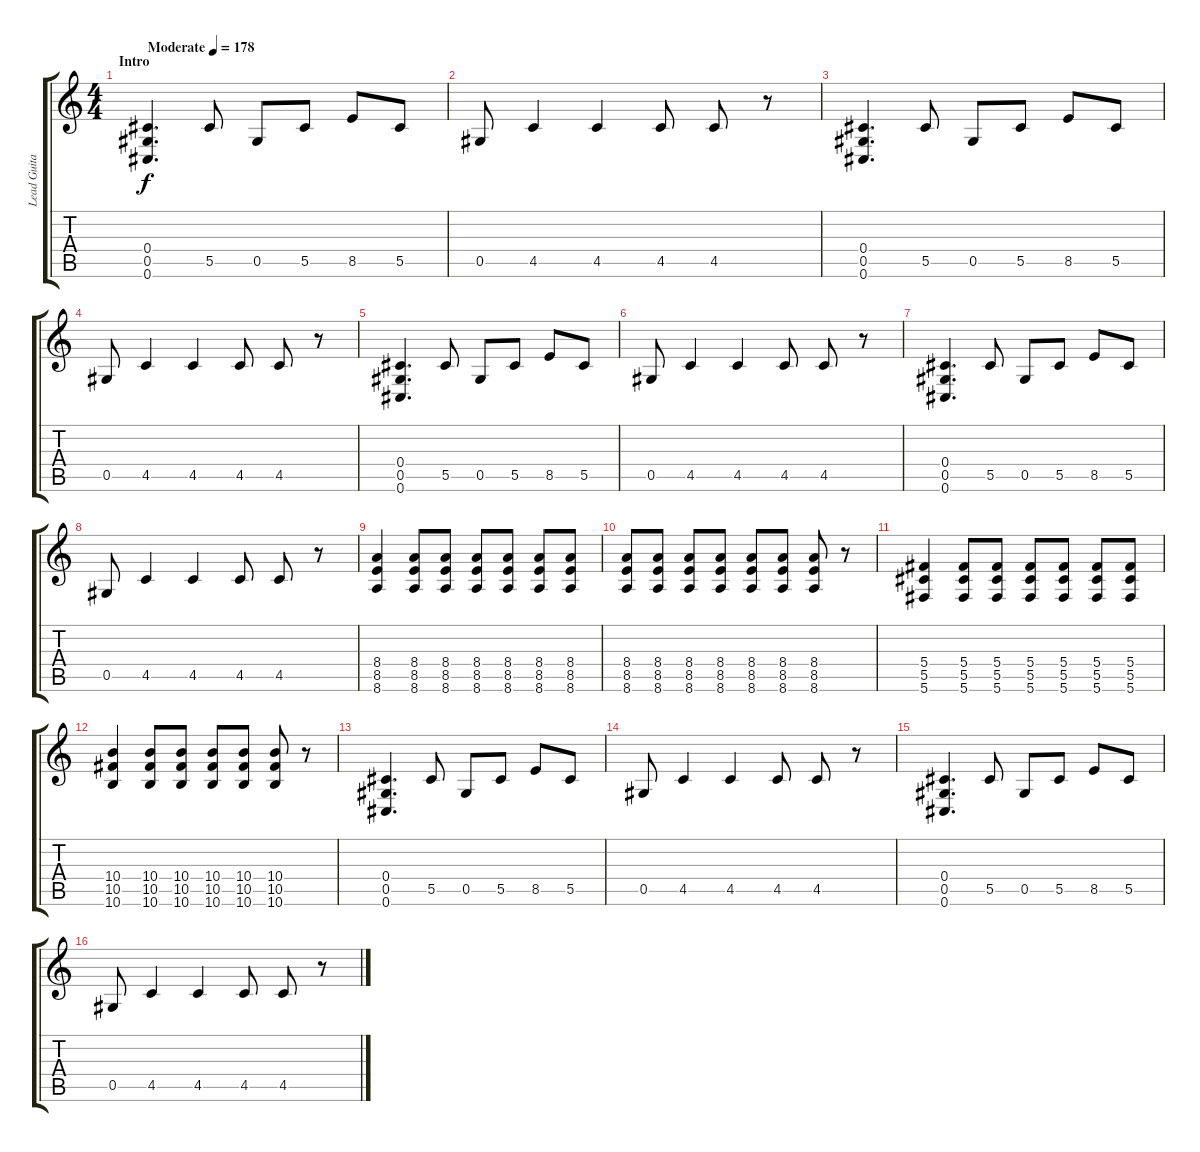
\track ("Lead Guitar" "Lead Guita") {instrument overdrivenguitar}
\staff {score tabs}
\tuning (Eb4 Bb3 Gb3 Db3 Ab2 Db2) {hide}
\ts (4 4)
\section ("" "Intro")
\tempo (178 "Moderate")
\clef g2
\ks c
(0.4 0.5 0.6).4{d dy f instrument overdrivenguitar} 5.5.8 0.5.8 5.5.8 8.5.8 5.5.8 |
0.5.8 4.5.4 4.5.4 4.5.8 4.5.8 r.8 |
(0.4 0.5 0.6).4{d} 5.5.8 0.5.8 5.5.8 8.5.8 5.5.8 |
0.5.8 4.5.4 4.5.4 4.5.8 4.5.8 r.8 |
(0.4 0.5 0.6).4{d} 5.5.8 0.5.8 5.5.8 8.5.8 5.5.8 |
0.5.8 4.5.4 4.5.4 4.5.8 4.5.8 r.8 |
(0.4 0.5 0.6).4{d} 5.5.8 0.5.8 5.5.8 8.5.8 5.5.8 |
0.5.8 4.5.4 4.5.4 4.5.8 4.5.8 r.8 |
(8.4 8.5 8.6).4 (8.4 8.5 8.6).8 (8.4 8.5 8.6).8 (8.4 8.5 8.6).8 (8.4 8.5 8.6).8 (8.4 8.5 8.6).8 (8.4 8.5 8.6).8 |
(8.4 8.5 8.6).8 (8.4 8.5 8.6).8 (8.4 8.5 8.6).8 (8.4 8.5 8.6).8 (8.4 8.5 8.6).8 (8.4 8.5 8.6).8 (8.4 8.5 8.6).8 r.8 |
(5.4 5.5 5.6).4 (5.4 5.5 5.6).8 (5.4 5.5 5.6).8 (5.4 5.5 5.6).8 (5.4 5.5 5.6).8 (5.4 5.5 5.6).8 (5.4 5.5 5.6).8 |
(10.4 10.5 10.6).4 (10.4 10.5 10.6).8 (10.4 10.5 10.6).8 (10.4 10.5 10.6).8 (10.4 10.5 10.6).8 (10.4 10.5 10.6).8 r.8 |
(0.4 0.5 0.6).4{d} 5.5.8 0.5.8 5.5.8 8.5.8 5.5.8 |
0.5.8 4.5.4 4.5.4 4.5.8 4.5.8 r.8 |
(0.4 0.5 0.6).4{d} 5.5.8 0.5.8 5.5.8 8.5.8 5.5.8 |
0.5.8 4.5.4 4.5.4 4.5.8 4.5.8 r.8
